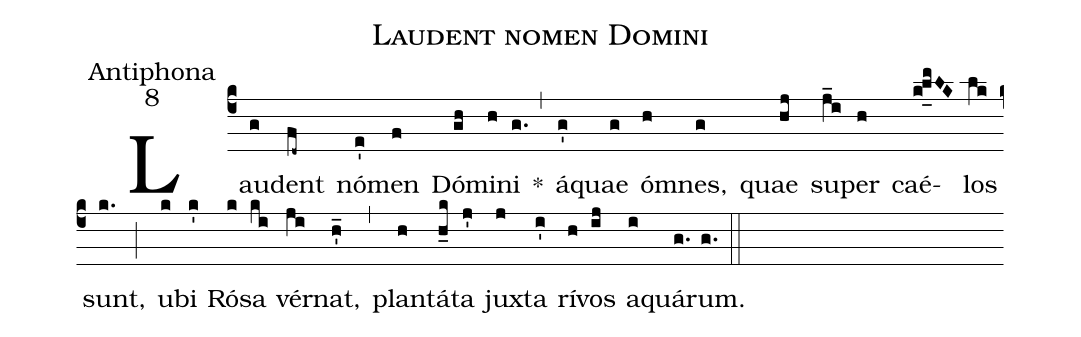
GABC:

name:Laudent nomen Domini;
office-part:Antiphona;
mode:8;
%%
(c4) Lau(g)dent(fd~) nó(e')men(f) Dó(gh)mi(h)ni(g.) *(,) á(g')quae(g) ó(h)mnes,(g) quae(hj) su(j_i)per(h) caé(kl_mLK)los(lk) sunt,(k.) (;) u(k)bi(k') Ró(k)sa(ki) vér(ji)nat,(h_') (,) plan(h)tá(h_k)ta(j') jux(j)ta(i') rí(h)vos(ij) a(i)quá(g.)rum.(g.) (::)
